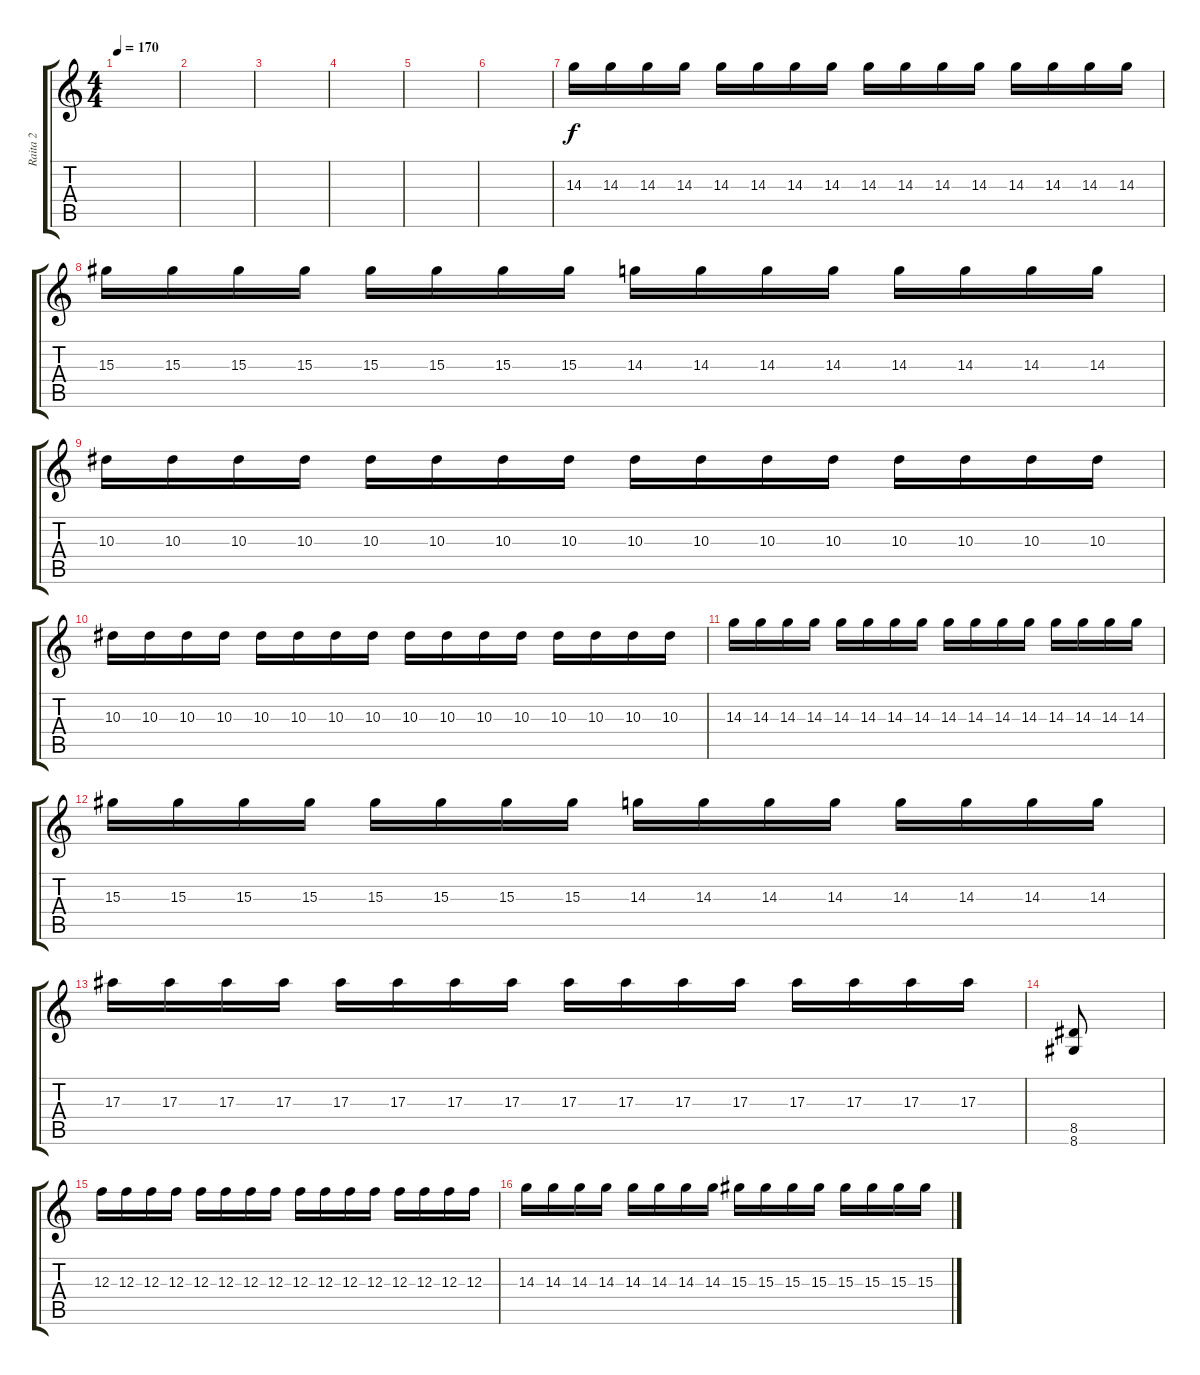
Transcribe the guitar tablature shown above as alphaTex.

\track ("Raita 2" "Raita 2") {instrument distortionguitar}
\staff {score tabs}
\tuning (D4 A3 F3 C3 G2 C2) {hide}
\ts (4 4)
\tempo 170
\clef g2
\ks c
|
|
|
|
|
|
14.3.16 14.3.16 14.3.16 14.3.16 14.3.16 14.3.16 14.3.16 14.3.16 14.3.16 14.3.16 14.3.16 14.3.16 14.3.16 14.3.16 14.3.16 14.3.16 |
15.3.16 15.3.16 15.3.16 15.3.16 15.3.16 15.3.16 15.3.16 15.3.16 14.3.16 14.3.16 14.3.16 14.3.16 14.3.16 14.3.16 14.3.16 14.3.16 |
10.3.16 10.3.16 10.3.16 10.3.16 10.3.16 10.3.16 10.3.16 10.3.16 10.3.16 10.3.16 10.3.16 10.3.16 10.3.16 10.3.16 10.3.16 10.3.16 |
10.3.16 10.3.16 10.3.16 10.3.16 10.3.16 10.3.16 10.3.16 10.3.16 10.3.16 10.3.16 10.3.16 10.3.16 10.3.16 10.3.16 10.3.16 10.3.16 |
14.3.16 14.3.16 14.3.16 14.3.16 14.3.16 14.3.16 14.3.16 14.3.16 14.3.16 14.3.16 14.3.16 14.3.16 14.3.16 14.3.16 14.3.16 14.3.16 |
15.3.16 15.3.16 15.3.16 15.3.16 15.3.16 15.3.16 15.3.16 15.3.16 14.3.16 14.3.16 14.3.16 14.3.16 14.3.16 14.3.16 14.3.16 14.3.16 |
17.3.16 17.3.16 17.3.16 17.3.16 17.3.16 17.3.16 17.3.16 17.3.16 17.3.16 17.3.16 17.3.16 17.3.16 17.3.16 17.3.16 17.3.16 17.3.16 |
(8.5 8.6).8 |
12.3.16 12.3.16 12.3.16 12.3.16 12.3.16 12.3.16 12.3.16 12.3.16 12.3.16 12.3.16 12.3.16 12.3.16 12.3.16 12.3.16 12.3.16 12.3.16 |
14.3.16 14.3.16 14.3.16 14.3.16 14.3.16 14.3.16 14.3.16 14.3.16 15.3.16 15.3.16 15.3.16 15.3.16 15.3.16 15.3.16 15.3.16 15.3.16
